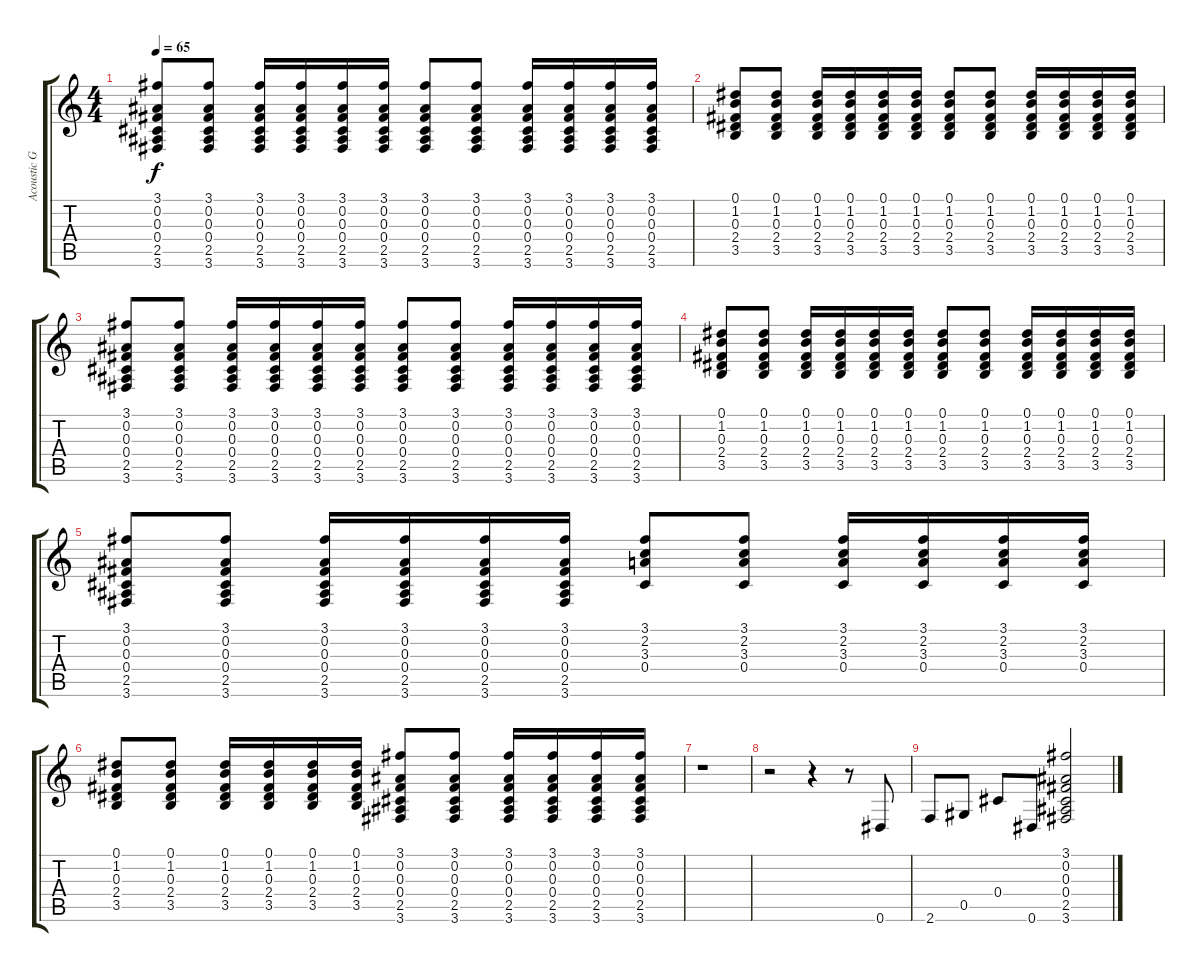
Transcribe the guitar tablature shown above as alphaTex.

\track ("Acoustic Guitar" "Acoustic G") {instrument acousticguitarsteel}
\staff {score tabs}
\tuning (Eb4 Bb3 Gb3 Db3 Ab2 Eb2) {hide}
\ts (4 4)
\tempo 65
\clef g2
\ks c
(3.1 0.2 0.3 0.4 2.5 3.6).8{dy f} (3.1 0.2 0.3 0.4 2.5 3.6).8 (3.1 0.2 0.3 0.4 2.5 3.6).16 (3.1 0.2 0.3 0.4 2.5 3.6).16 (3.1 0.2 0.3 0.4 2.5 3.6).16 (3.1 0.2 0.3 0.4 2.5 3.6).16 (3.1 0.2 0.3 0.4 2.5 3.6).8 (3.1 0.2 0.3 0.4 2.5 3.6).8 (3.1 0.2 0.3 0.4 2.5 3.6).16 (3.1 0.2 0.3 0.4 2.5 3.6).16 (3.1 0.2 0.3 0.4 2.5 3.6).16 (3.1 0.2 0.3 0.4 2.5 3.6).16 |
(0.1 1.2 0.3 2.4 3.5).8 (0.1 1.2 0.3 2.4 3.5).8 (0.1 1.2 0.3 2.4 3.5).16 (0.1 1.2 0.3 2.4 3.5).16 (0.1 1.2 0.3 2.4 3.5).16 (0.1 1.2 0.3 2.4 3.5).16 (0.1 1.2 0.3 2.4 3.5).8 (0.1 1.2 0.3 2.4 3.5).8 (0.1 1.2 0.3 2.4 3.5).16 (0.1 1.2 0.3 2.4 3.5).16 (0.1 1.2 0.3 2.4 3.5).16 (0.1 1.2 0.3 2.4 3.5).16 |
(3.1 0.2 0.3 0.4 2.5 3.6).8 (3.1 0.2 0.3 0.4 2.5 3.6).8 (3.1 0.2 0.3 0.4 2.5 3.6).16 (3.1 0.2 0.3 0.4 2.5 3.6).16 (3.1 0.2 0.3 0.4 2.5 3.6).16 (3.1 0.2 0.3 0.4 2.5 3.6).16 (3.1 0.2 0.3 0.4 2.5 3.6).8 (3.1 0.2 0.3 0.4 2.5 3.6).8 (3.1 0.2 0.3 0.4 2.5 3.6).16 (3.1 0.2 0.3 0.4 2.5 3.6).16 (3.1 0.2 0.3 0.4 2.5 3.6).16 (3.1 0.2 0.3 0.4 2.5 3.6).16 |
(0.1 1.2 0.3 2.4 3.5).8 (0.1 1.2 0.3 2.4 3.5).8 (0.1 1.2 0.3 2.4 3.5).16 (0.1 1.2 0.3 2.4 3.5).16 (0.1 1.2 0.3 2.4 3.5).16 (0.1 1.2 0.3 2.4 3.5).16 (0.1 1.2 0.3 2.4 3.5).8 (0.1 1.2 0.3 2.4 3.5).8 (0.1 1.2 0.3 2.4 3.5).16 (0.1 1.2 0.3 2.4 3.5).16 (0.1 1.2 0.3 2.4 3.5).16 (0.1 1.2 0.3 2.4 3.5).16 |
(3.1 0.2 0.3 0.4 2.5 3.6).8 (3.1 0.2 0.3 0.4 2.5 3.6).8 (3.1 0.2 0.3 0.4 2.5 3.6).16 (3.1 0.2 0.3 0.4 2.5 3.6).16 (3.1 0.2 0.3 0.4 2.5 3.6).16 (3.1 0.2 0.3 0.4 2.5 3.6).16 (3.1 2.2 3.3 0.4).8 (3.1 2.2 3.3 0.4).8 (3.1 2.2 3.3 0.4).16 (3.1 2.2 3.3 0.4).16 (3.1 2.2 3.3 0.4).16 (3.1 2.2 3.3 0.4).16 |
(0.1 1.2 0.3 2.4 3.5).8 (0.1 1.2 0.3 2.4 3.5).8 (0.1 1.2 0.3 2.4 3.5).16 (0.1 1.2 0.3 2.4 3.5).16 (0.1 1.2 0.3 2.4 3.5).16 (0.1 1.2 0.3 2.4 3.5).16 (3.1 0.2 0.3 0.4 2.5 3.6).8 (3.1 0.2 0.3 0.4 2.5 3.6).8 (3.1 0.2 0.3 0.4 2.5 3.6).16 (3.1 0.2 0.3 0.4 2.5 3.6).16 (3.1 0.2 0.3 0.4 2.5 3.6).16 (3.1 0.2 0.3 0.4 2.5 3.6).16 |
r.1 |
r.2 r.4 r.8 0.6.8 |
2.6.8 0.5.8 0.4.8 0.6.8 (3.1 0.2 0.3 0.4 2.5 3.6).2
